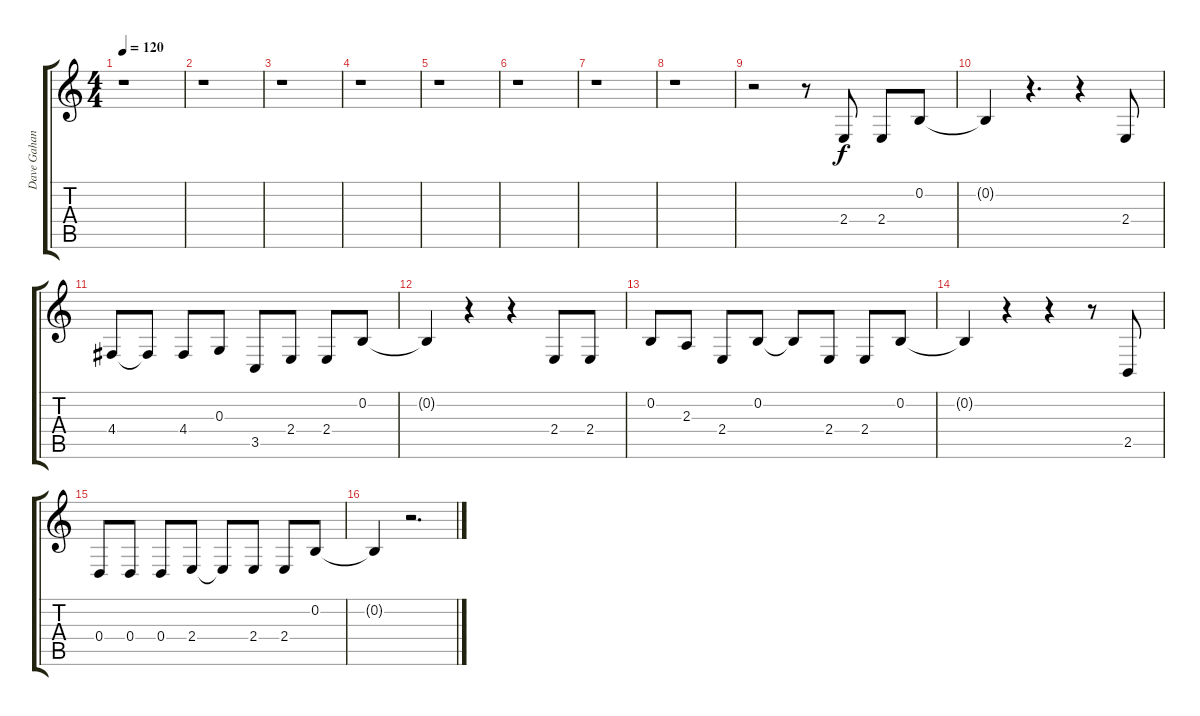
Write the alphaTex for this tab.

\track ("Dave Gahan - Vocal" "Dave Gahan") {instrument baritonesax}
\staff {score tabs}
\tuning (E4 B3 G3 D3 A2 E2) {hide}
\ts (4 4)
\tempo 120
\clef g2
\ks c
r.1{dy f} |
r.1 |
r.1 |
r.1 |
r.1 |
r.1 |
r.1 |
r.1 |
r.2 r.8 2.4.8 2.4.8 0.2.8 |
0.2{t}.4 r.4{d} r.4 2.4.8 |
4.4.8 4.4{t}.8 4.4.8 0.3.8 3.5.8 2.4.8 2.4.8 0.2.8 |
0.2{t}.4 r.4 r.4 2.4.8 2.4.8 |
0.2.8 2.3.8 2.4.8 0.2.8 0.2{t}.8 2.4.8 2.4.8 0.2.8 |
0.2{t}.4 r.4 r.4 r.8 2.5.8 |
0.4.8 0.4.8 0.4.8 2.4.8 2.4{t}.8 2.4.8 2.4.8 0.2.8 |
0.2{t}.4 r.2{d}
